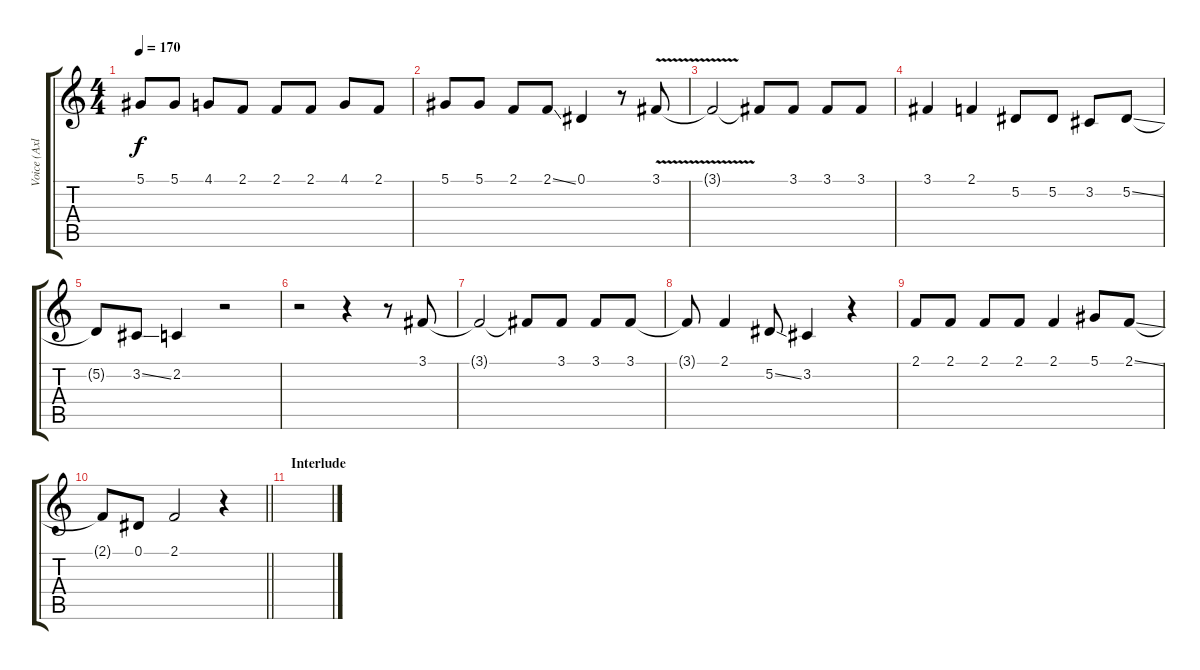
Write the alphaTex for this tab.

\track ("Voice (Axl)" "Voice (Axl") {instrument lead2sawtooth}
\staff {score tabs}
\tuning (Eb4 Bb3 Gb3 Db3 Ab2 Eb2) {hide}
\ts (4 4)
\tempo 170
\clef g2
\ks c
5.1.8{dy f} 5.1.8 4.1.8 2.1.8 2.1.8 2.1.8 4.1.8 2.1.8 |
5.1.8 5.1.8 2.1.8 2.1{ss}.8 0.1.4 r.8 3.1{v}.8 |
3.1{t}.2 3.1{t}.8 3.1.8 3.1.8 3.1.8 |
3.1.4 2.1.4 5.2.8 5.2.8 3.2.8 5.2{ss}.8 |
5.2{t}.8 3.2{ss}.8 2.2.4 r.2 |
r.2 r.4 r.8 3.1.8 |
3.1{t}.2 3.1{t}.8 3.1.8 3.1.8 3.1.8 |
3.1{t}.8 2.1.4 5.2{ss}.8 3.2.4 r.4 |
2.1.8 2.1.8 2.1.8 2.1.8 2.1.4 5.1.8 2.1{ss}.8 |
\barLineRight lightlight
2.1{t}.8 0.1.8 2.1.2 r.4 |
\section ("" "Interlude")
